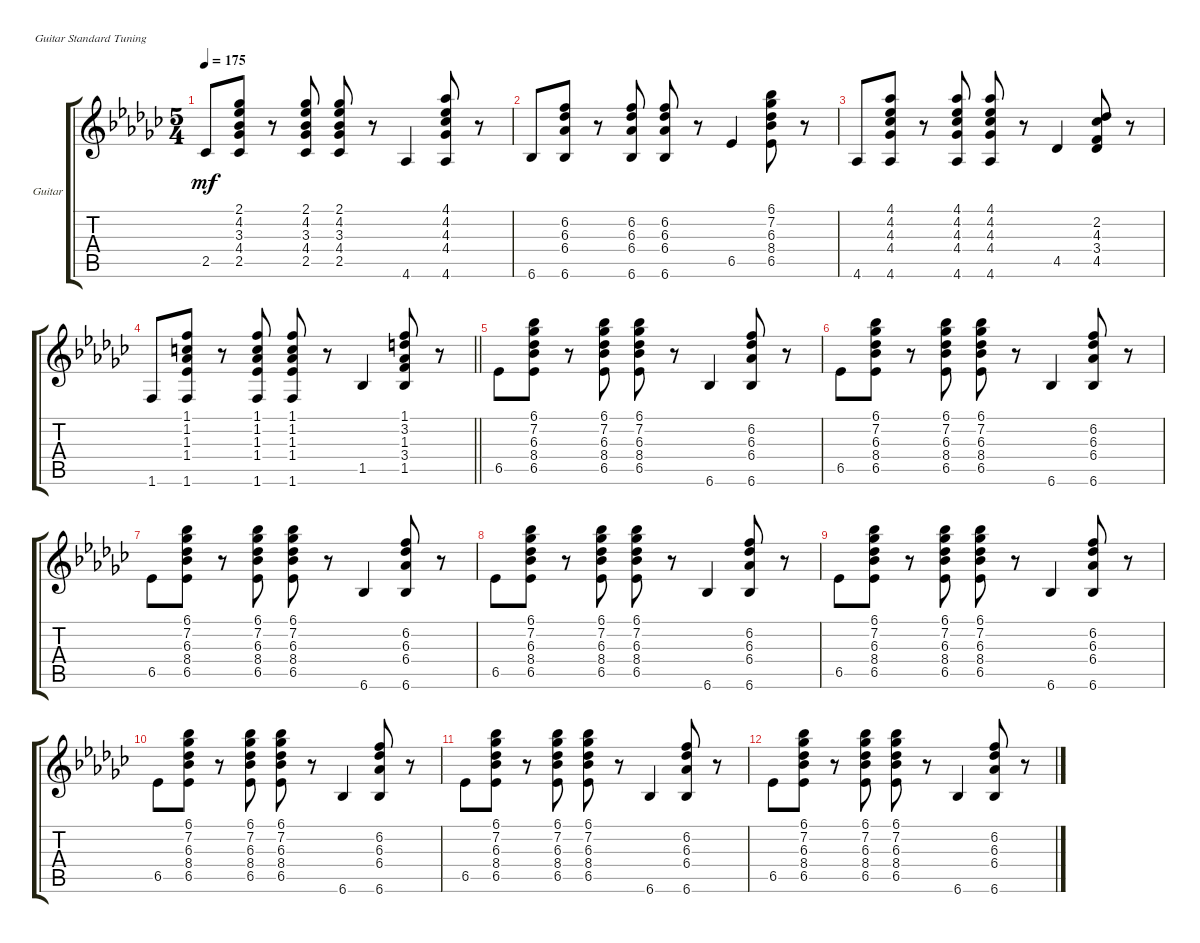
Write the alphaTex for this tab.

\defaultSystemsLayout 4
\bracketExtendMode groupsimilarinstruments
\firstSystemTrackNameOrientation horizontal
\otherSystemsTrackNameOrientation horizontal
\track ("Guitar" "Guitar") {instrument electricguitarclean}
\staff {score tabs}
\tuning (E4 B3 G3 D3 A2 E2)
\ts (5 4)
\tempo 175
\clef g2
\ks gb
2.5.8{dy mf} (2.5 4.4 3.3 4.2 2.1).8 r.8 (2.1 4.2 3.3 4.4 2.5).8 (2.5 4.4 3.3 4.2 2.1).8 r.8 4.6.4 (4.6 4.4 4.3 4.2 4.1).8 r.8 |
6.6.8 (6.6 6.4 6.3 6.2).8 r.8 (6.2 6.3 6.4 6.6).8 (6.6 6.4 6.3 6.2).8 r.8 6.5.4 (6.5 8.4 6.3 7.2 6.1).8 r.8 |
4.6.8 (4.6 4.4 4.3 4.2 4.1).8 r.8 (4.6 4.3 4.4 4.2 4.1).8 (4.1 4.2 4.3 4.4 4.6).8 r.8 4.5.4 (4.5 3.4 4.3 2.2).8 r.8 |
\barLineRight lightlight
1.6.8 (1.6 1.4 1.3 1.2 1.1).8 r.8 (1.1 1.2 1.3 1.4 1.6).8 (1.6 1.4 1.3 1.2 1.1).8 r.8 1.5.4 (1.5 3.4 1.3 3.2 1.1).8 r.8 |
6.5.8 (6.5 8.4 6.3 7.2 6.1).8 r.8 (6.1 7.2 6.3 8.4 6.5).8 (6.5 8.4 6.3 7.2 6.1).8 r.8 6.6.4 (6.6 6.4 6.3 6.2).8 r.8 |
6.5.8 (6.5 8.4 6.3 7.2 6.1).8 r.8 (6.1 7.2 6.3 8.4 6.5).8 (6.5 8.4 6.3 7.2 6.1).8 r.8 6.6.4 (6.6 6.4 6.3 6.2).8 r.8 |
6.5.8 (6.5 8.4 6.3 7.2 6.1).8 r.8 (6.1 7.2 6.3 8.4 6.5).8 (6.5 8.4 6.3 7.2 6.1).8 r.8 6.6.4 (6.6 6.4 6.3 6.2).8 r.8 |
6.5.8 (6.5 8.4 6.3 7.2 6.1).8 r.8 (6.1 7.2 6.3 8.4 6.5).8 (6.5 8.4 6.3 7.2 6.1).8 r.8 6.6.4 (6.6 6.4 6.3 6.2).8 r.8 |
6.5.8 (6.5 8.4 6.3 7.2 6.1).8 r.8 (6.1 7.2 6.3 8.4 6.5).8 (6.5 8.4 6.3 7.2 6.1).8 r.8 6.6.4 (6.6 6.4 6.3 6.2).8 r.8 |
6.5.8 (6.5 8.4 6.3 7.2 6.1).8 r.8 (6.1 7.2 6.3 8.4 6.5).8 (6.5 8.4 6.3 7.2 6.1).8 r.8 6.6.4 (6.6 6.4 6.3 6.2).8 r.8 |
6.5.8 (6.5 8.4 6.3 7.2 6.1).8 r.8 (6.1 7.2 6.3 8.4 6.5).8 (6.5 8.4 6.3 7.2 6.1).8 r.8 6.6.4 (6.6 6.4 6.3 6.2).8 r.8 |
6.5.8 (6.5 8.4 6.3 7.2 6.1).8 r.8 (6.1 7.2 6.3 8.4 6.5).8 (6.5 8.4 6.3 7.2 6.1).8 r.8 6.6.4 (6.6 6.4 6.3 6.2).8 r.8
